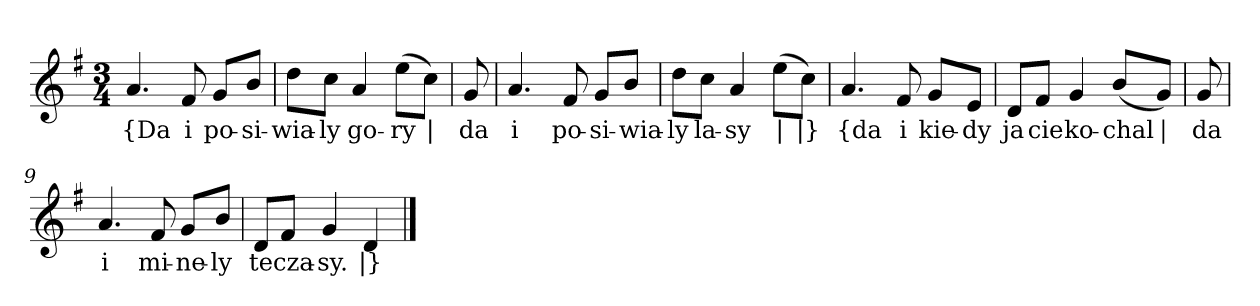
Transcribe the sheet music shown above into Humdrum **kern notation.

**kern	**text
*part1	*part1
*staff1	*staff1
*clefG2	*
*k[f#]	*
*G:	*
*M3/4	*
=	=
4.a	{Da
8f#	i
8g/L	po-
8b/J	-si-
=2	=2
8dd\L	-wia-
8cc\J	-ly
4a	go-
(8ee\L	-ry
8cc\J)	|
=3y	=3y
8g	da
=4	=4
4.a	i
8f#	po-
8g/L	-si-
8b/J	-wia-
=5	=5
8dd\L	-ly
8cc\J	la-
4a	-sy
(8ee\L	|
8cc\J)	|}
=6y	=6y
4.a	{da
8f#	i
8g/L	kie-
8e/J	-dy
=7	=7
8d/L	ja
8f#/J	cie
4g	ko-
(8b/L	-chal
8g/J)	|
=8y	=8y
8g	da
=9	=9
4.a	i
8f#	mi-
8g/L	-ne-
8b/J	-ly
=10	=10
8d/L	te
8f#/J	cza-
4g	-sy.
4d	|}
==	==
*-	*-
